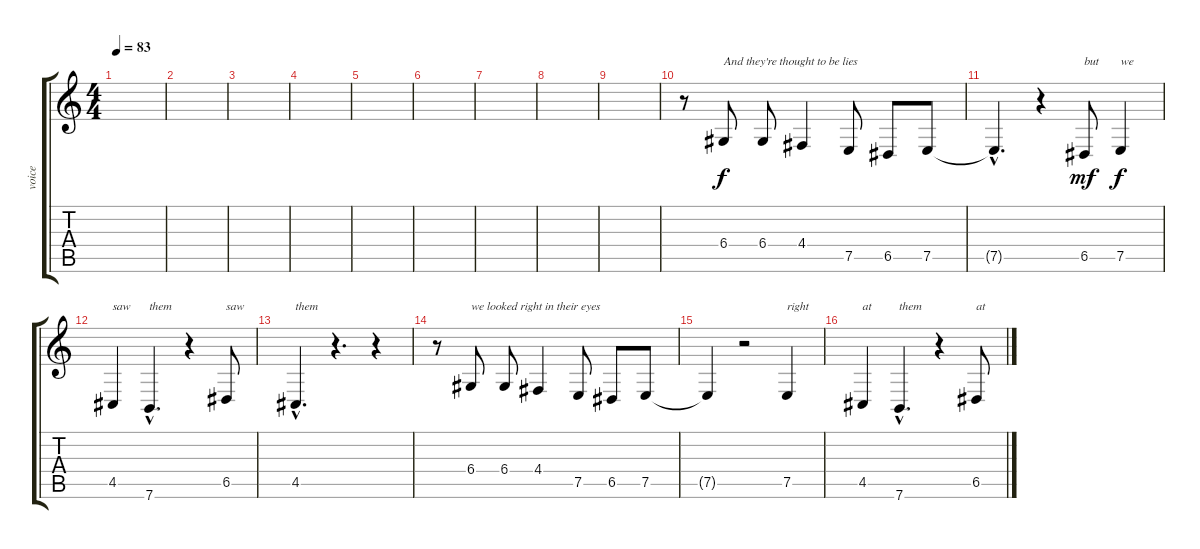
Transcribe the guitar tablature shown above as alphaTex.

\track ("voice" "voice") {instrument fiddle}
\staff {score tabs}
\tuning (E4 B3 G3 D3 A2 E2) {hide}
\ts (4 4)
\tempo 83
\clef g2
\ks c
|
|
|
|
|
|
|
|
|
r.8 6.4.8{txt "And they're thought to be lies"} 6.4.8 4.4.4 7.5.8 6.5.8 7.5.8 |
7.5{hac t}.4{d} r.4 6.5.8{txt "but" dy mf} 7.5.4{txt "we" dy f} |
4.5.4{txt "saw"} 7.6{hac}.4{d txt "them"} r.4 6.5.8{txt "saw"} |
4.5{hac}.4{d txt "them"} r.4{d} r.4 |
r.8 6.4.8{txt "we looked right in their eyes"} 6.4.8 4.4.4 7.5.8 6.5.8 7.5.8 |
7.5{t}.4 r.2 7.5.4{txt "right"} |
4.5.4{txt "at"} 7.6{hac}.4{d txt "them"} r.4 6.5.8{txt "at"}
